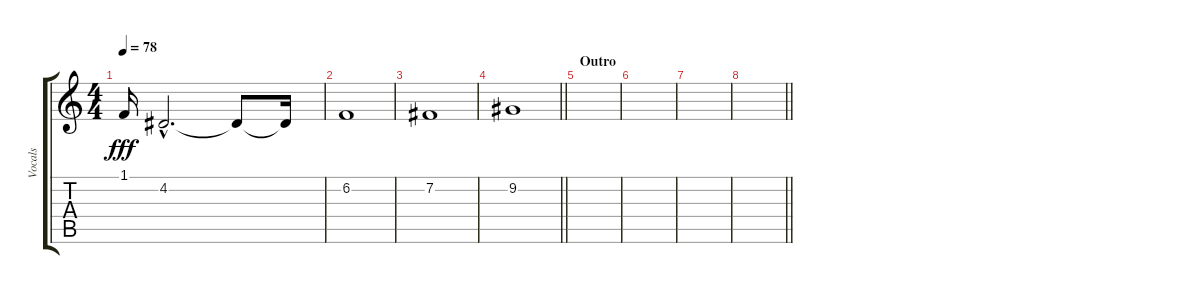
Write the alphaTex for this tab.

\track ("Vocals" "Vocals") {instrument tuba}
\staff {score tabs}
\tuning (E4 B3 G3 D3 A2 E2) {hide}
\ts (4 4)
\tempo 78
\clef g2
\ks c
1.1{t}.16{dy fff} 4.2{hac}.2{d} 4.2{t}.8 4.2{t}.16 |
6.2.1 |
7.2.1 |
\barLineRight lightlight
9.2.1{volume 4} |
\section ("" "Outro")
|
|
|
\barLineRight lightlight
